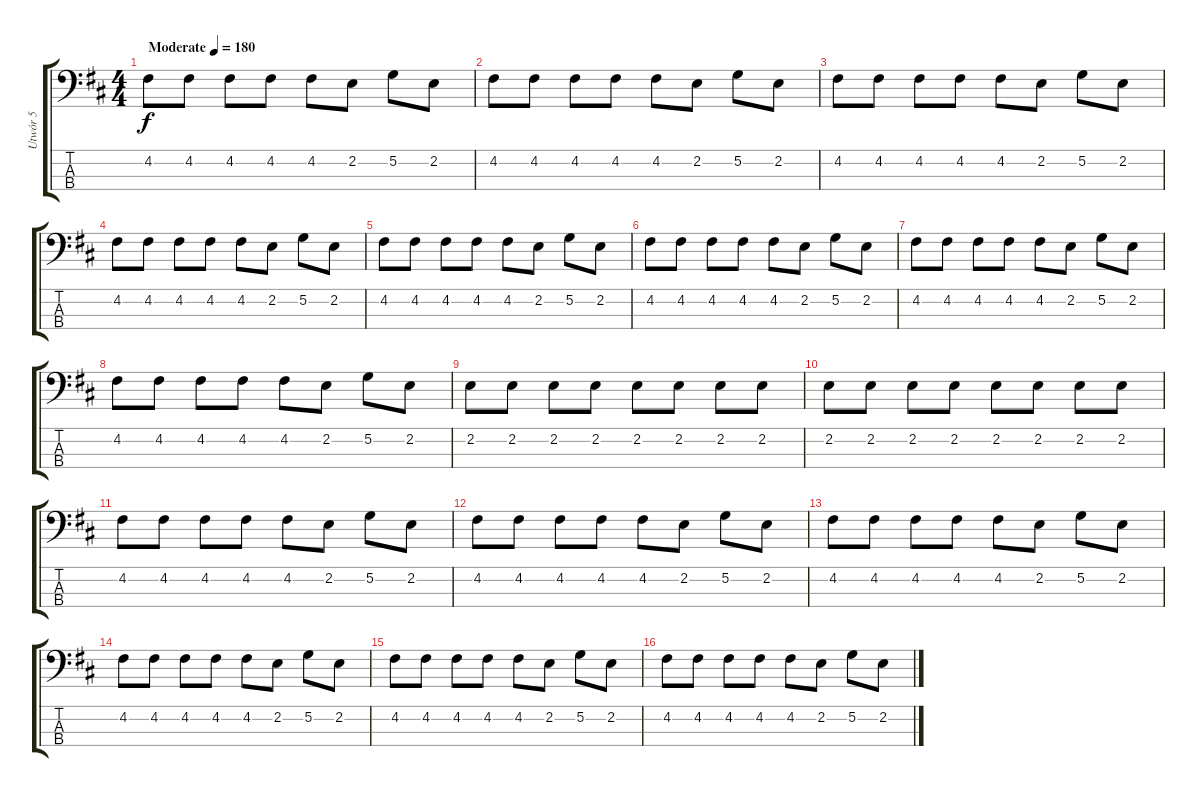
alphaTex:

\track ("Utwór 5" "Utwór 5") {instrument electricbassfinger}
\staff {score tabs}
\tuning (G2 D2 A1 E1) {hide}
\ts (4 4)
\tempo (180 "Moderate")
\clef f4
\ks d
4.2.8{dy f instrument electricbassfinger} 4.2.8 4.2.8 4.2.8 4.2.8 2.2.8 5.2.8 2.2.8 |
4.2.8 4.2.8 4.2.8 4.2.8 4.2.8 2.2.8 5.2.8 2.2.8 |
4.2.8 4.2.8 4.2.8 4.2.8 4.2.8 2.2.8 5.2.8 2.2.8 |
4.2.8 4.2.8 4.2.8 4.2.8 4.2.8 2.2.8 5.2.8 2.2.8 |
4.2.8 4.2.8 4.2.8 4.2.8 4.2.8 2.2.8 5.2.8 2.2.8 |
4.2.8 4.2.8 4.2.8 4.2.8 4.2.8 2.2.8 5.2.8 2.2.8 |
4.2.8 4.2.8 4.2.8 4.2.8 4.2.8 2.2.8 5.2.8 2.2.8 |
4.2.8 4.2.8 4.2.8 4.2.8 4.2.8 2.2.8 5.2.8 2.2.8 |
2.2.8 2.2.8 2.2.8 2.2.8 2.2.8 2.2.8 2.2.8 2.2.8 |
2.2.8 2.2.8 2.2.8 2.2.8 2.2.8 2.2.8 2.2.8 2.2.8 |
4.2.8 4.2.8 4.2.8 4.2.8 4.2.8 2.2.8 5.2.8 2.2.8 |
4.2.8 4.2.8 4.2.8 4.2.8 4.2.8 2.2.8 5.2.8 2.2.8 |
4.2.8 4.2.8 4.2.8 4.2.8 4.2.8 2.2.8 5.2.8 2.2.8 |
4.2.8 4.2.8 4.2.8 4.2.8 4.2.8 2.2.8 5.2.8 2.2.8 |
4.2.8 4.2.8 4.2.8 4.2.8 4.2.8 2.2.8 5.2.8 2.2.8 |
4.2.8 4.2.8 4.2.8 4.2.8 4.2.8 2.2.8 5.2.8 2.2.8
